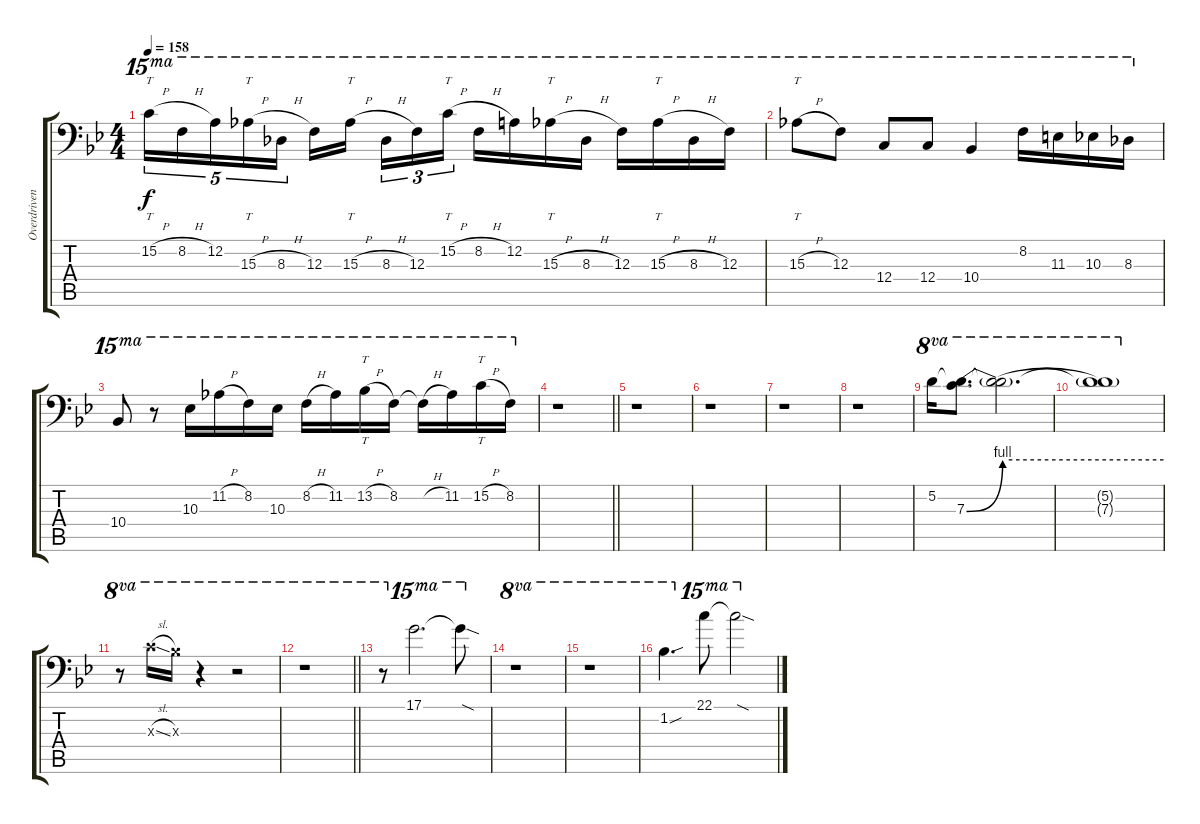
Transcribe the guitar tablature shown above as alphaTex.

\track ("Overdriven" "Overdriven") {instrument overdrivenguitar}
\staff {score tabs}
\tuning (D4 A3 F3 C3 F2 Bb1) {hide}
\ts (4 4)
\tempo 158
\clef f4
\ks bb
15.2{h}.16{tt tu (5 4) ot 15ma dy f} 8.2{h}.16{tu (5 4) ot 15ma} 12.2.16{tu (5 4) ot 15ma} 15.3{h}.16{tt tu (5 4) ot 15ma} 8.3{h}.16{tu (5 4) ot 15ma} 12.3.16{ot 15ma} 15.3{h}.16{tt ot 15ma beam splitsecondary} 8.3{h}.16{tu (3 2) ot 15ma} 12.3.16{tu (3 2) ot 15ma} 15.2{h}.16{tt tu (3 2) ot 15ma} 8.2{h}.16{ot 15ma} 12.2.16{ot 15ma} 15.3{h}.16{tt ot 15ma} 8.3{h}.16{ot 15ma} 12.3.16{ot 15ma} 15.3{h}.16{tt ot 15ma} 8.3{h}.16{ot 15ma} 12.3.16{ot 15ma} |
15.3{h}.8{tt ot 15ma} 12.3.8{ot 15ma} 12.4.8{ot 15ma} 12.4.8{ot 15ma} 10.4.4{ot 15ma} 8.2.16{ot 15ma} 11.3.16{ot 15ma} 10.3.16{ot 15ma} 8.3.16{ot 15ma} |
10.4.8{ot 15ma} r.8{ot 15ma} 10.3.16{ot 15ma} 11.2{h}.16{ot 15ma} 8.2.16{ot 15ma} 10.3.16{ot 15ma} 8.2{h}.16{ot 15ma} 11.2.16{ot 15ma} 13.2{h}.16{tt ot 15ma} 8.2.16{ot 15ma} 8.2{h t}.16{ot 15ma} 11.2.16{ot 15ma} 15.2{h}.16{tt ot 15ma} 8.2.16{ot 15ma} |
\barLineRight lightlight
r.1 |
\section ("" " ")
r.1 |
r.1 |
r.1 |
r.1 |
5.2.16{ot 8va} (5.2{t} 7.3{be (bend 0 0 60 4)}).8{d ot 8va} (5.2{t} 7.3{be (hold 0 4 60 4) t}).2{d ot 8va} |
(5.2{t} 7.3{t}).1{ot 8va} |
r.8{ot 8va} 7.3{sl x}.16{ot 8va} 5.3{x}.16{ot 8va} r.4{ot 8va} r.2{ot 8va} |
\barLineRight lightlight
r.1{ot 8va} |
\section ("" " ")
r.8{ot 8va} 17.1.2{d ot 15ma} 17.1{sod t}.8{ot 15ma} |
r.1{ot 8va} |
r.1{ot 8va} |
1.2{sou}.4{d ot 8va} 22.1.8{ot 15ma} 22.1{sod t}.2{ot 15ma}
